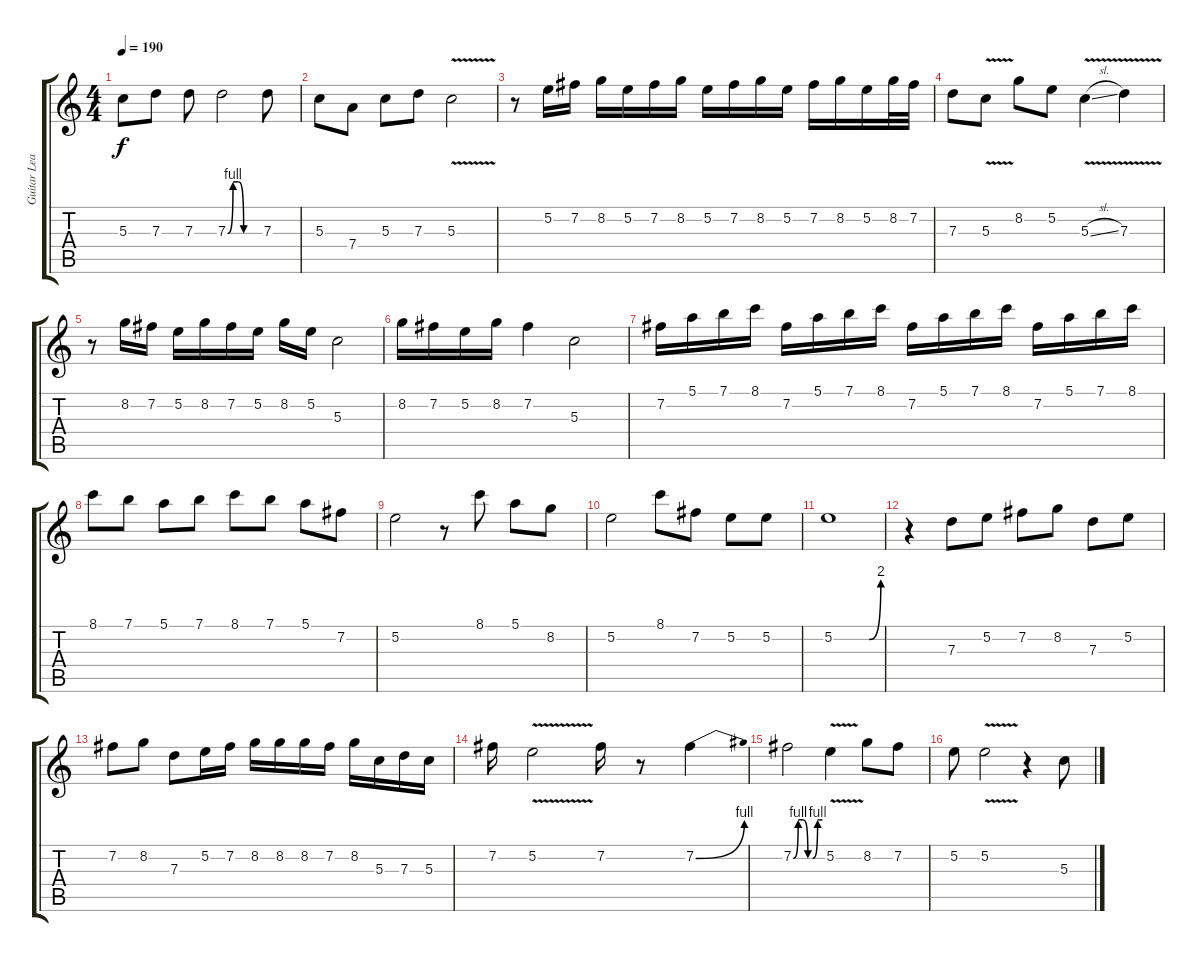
\track ("Guitar Lead" "Guitar Lea") {instrument overdrivenguitar}
\staff {score tabs}
\tuning (E4 B3 G3 D3 A2 E2) {hide}
\ts (4 4)
\tempo 190
\clef g2
\ks c
5.3.8{dy f} 7.3.8 7.3.8 7.3{be (custom 0 0 10 4 20 4 30 0 60 0)}.2 7.3.8 |
5.3.8 7.4.8 5.3.8 7.3.8 5.3{v}.2 |
r.8 5.2.16 7.2.16 8.2.16 5.2.16 7.2.16 8.2.16 5.2.16 7.2.16 8.2.16 5.2.16 7.2.16 8.2.16 5.2.16 8.2.32 7.2.32 |
7.3.8 5.3{v}.8 8.2.8 5.2.8 5.3{v sl}.4 7.3{v}.4 |
r.8 8.2.16 7.2.16 5.2.16 8.2.16 7.2.16 5.2.16 8.2.16 5.2.16 5.3.2 |
8.2.16 7.2.16 5.2.16 8.2.16 7.2.4 5.3.2 |
7.2.16 5.1.16 7.1.16 8.1.16 7.2.16 5.1.16 7.1.16 8.1.16 7.2.16 5.1.16 7.1.16 8.1.16 7.2.16 5.1.16 7.1.16 8.1.16 |
8.1.8 7.1.8 5.1.8 7.1.8 8.1.8 7.1.8 5.1.8 7.2.8 |
5.2.2 r.8 8.1.8 5.1.8 8.2.8 |
5.2.2 8.1.8 7.2.8 5.2.8 5.2.8 |
5.2{be (custom 0 0 15 0 30 0 45 0 60 8)}.1 |
r.4 7.3.8 5.2.8 7.2.8 8.2.8 7.3.8 5.2.8 |
7.2.8 8.2.8 7.3.8 5.2.16 7.2.16 8.2.16 8.2.16 8.2.16 7.2.16 8.2.16 5.3.16 7.3.16 5.3.16 |
7.2.16 5.2{v}.2 7.2.16 r.8 7.2{be (bend 0 0 60 4)}.4 |
7.2{be (custom 0 0 10 4 20 4 30 0 40 0 50 4 60 4)}.2 5.2{v}.4 8.2.8 7.2.8 |
5.2.8 5.2{v}.2 r.4 5.3.8
